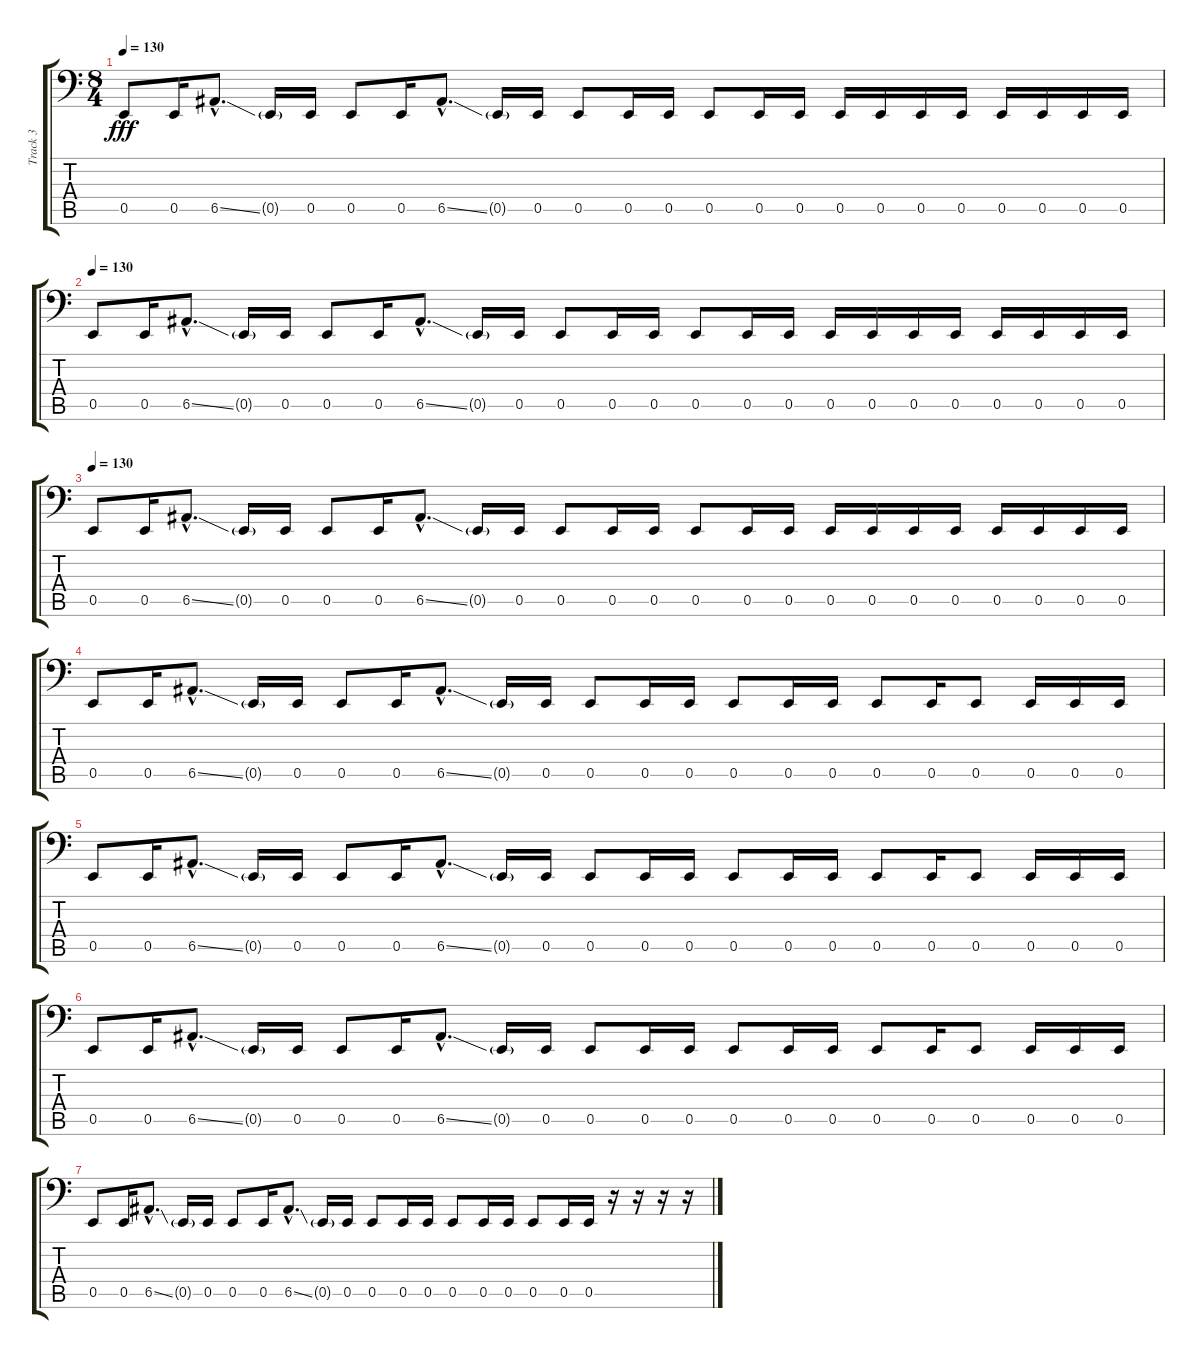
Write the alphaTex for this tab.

\track ("Track 3" "Track 3") {instrument electricbasspick}
\staff {score tabs}
\tuning (C3 G2 D2 A1 E1 B0) {hide}
\ts (8 4)
\tempo 130
\clef f4
\ks c
0.5.8{dy fff} 0.5.16 6.5{ss hac}.8{d} 0.5{g}.16 0.5.16 0.5.8 0.5.16 6.5{ss hac}.8{d} 0.5{g}.16 0.5.16 0.5.8 0.5.16 0.5.16 0.5.8 0.5.16 0.5.16 0.5.16 0.5.16 0.5.16 0.5.16 0.5.16 0.5.16 0.5.16 0.5.16 |
\tempo 130
0.5.8 0.5.16 6.5{ss hac}.8{d} 0.5{g}.16 0.5.16 0.5.8 0.5.16 6.5{ss hac}.8{d} 0.5{g}.16 0.5.16 0.5.8 0.5.16 0.5.16 0.5.8 0.5.16 0.5.16 0.5.16 0.5.16 0.5.16 0.5.16 0.5.16 0.5.16 0.5.16 0.5.16 |
\tempo 130
0.5.8 0.5.16 6.5{ss hac}.8{d} 0.5{g}.16 0.5.16 0.5.8 0.5.16 6.5{ss hac}.8{d} 0.5{g}.16 0.5.16 0.5.8 0.5.16 0.5.16 0.5.8 0.5.16 0.5.16 0.5.16 0.5.16 0.5.16 0.5.16 0.5.16 0.5.16 0.5.16 0.5.16 |
0.5.8 0.5.16 6.5{ss hac}.8{d} 0.5{g}.16 0.5.16 0.5.8 0.5.16 6.5{ss hac}.8{d} 0.5{g}.16 0.5.16 0.5.8 0.5.16 0.5.16 0.5.8 0.5.16 0.5.16 0.5.8 0.5.16 0.5.8 0.5.16 0.5.16 0.5.16 |
0.5.8 0.5.16 6.5{ss hac}.8{d} 0.5{g}.16 0.5.16 0.5.8 0.5.16 6.5{ss hac}.8{d} 0.5{g}.16 0.5.16 0.5.8 0.5.16 0.5.16 0.5.8 0.5.16 0.5.16 0.5.8 0.5.16 0.5.8 0.5.16 0.5.16 0.5.16 |
0.5.8 0.5.16 6.5{ss hac}.8{d} 0.5{g}.16 0.5.16 0.5.8 0.5.16 6.5{ss hac}.8{d} 0.5{g}.16 0.5.16 0.5.8 0.5.16 0.5.16 0.5.8 0.5.16 0.5.16 0.5.8 0.5.16 0.5.8 0.5.16 0.5.16 0.5.16 |
0.5.8 0.5.16 6.5{ss hac}.8{d} 0.5{g}.16 0.5.16 0.5.8 0.5.16 6.5{ss hac}.8{d} 0.5{g}.16 0.5.16 0.5.8 0.5.16 0.5.16 0.5.8 0.5.16 0.5.16 0.5.8 0.5.16 0.5.16 r.16 r.16 r.16 r.16
